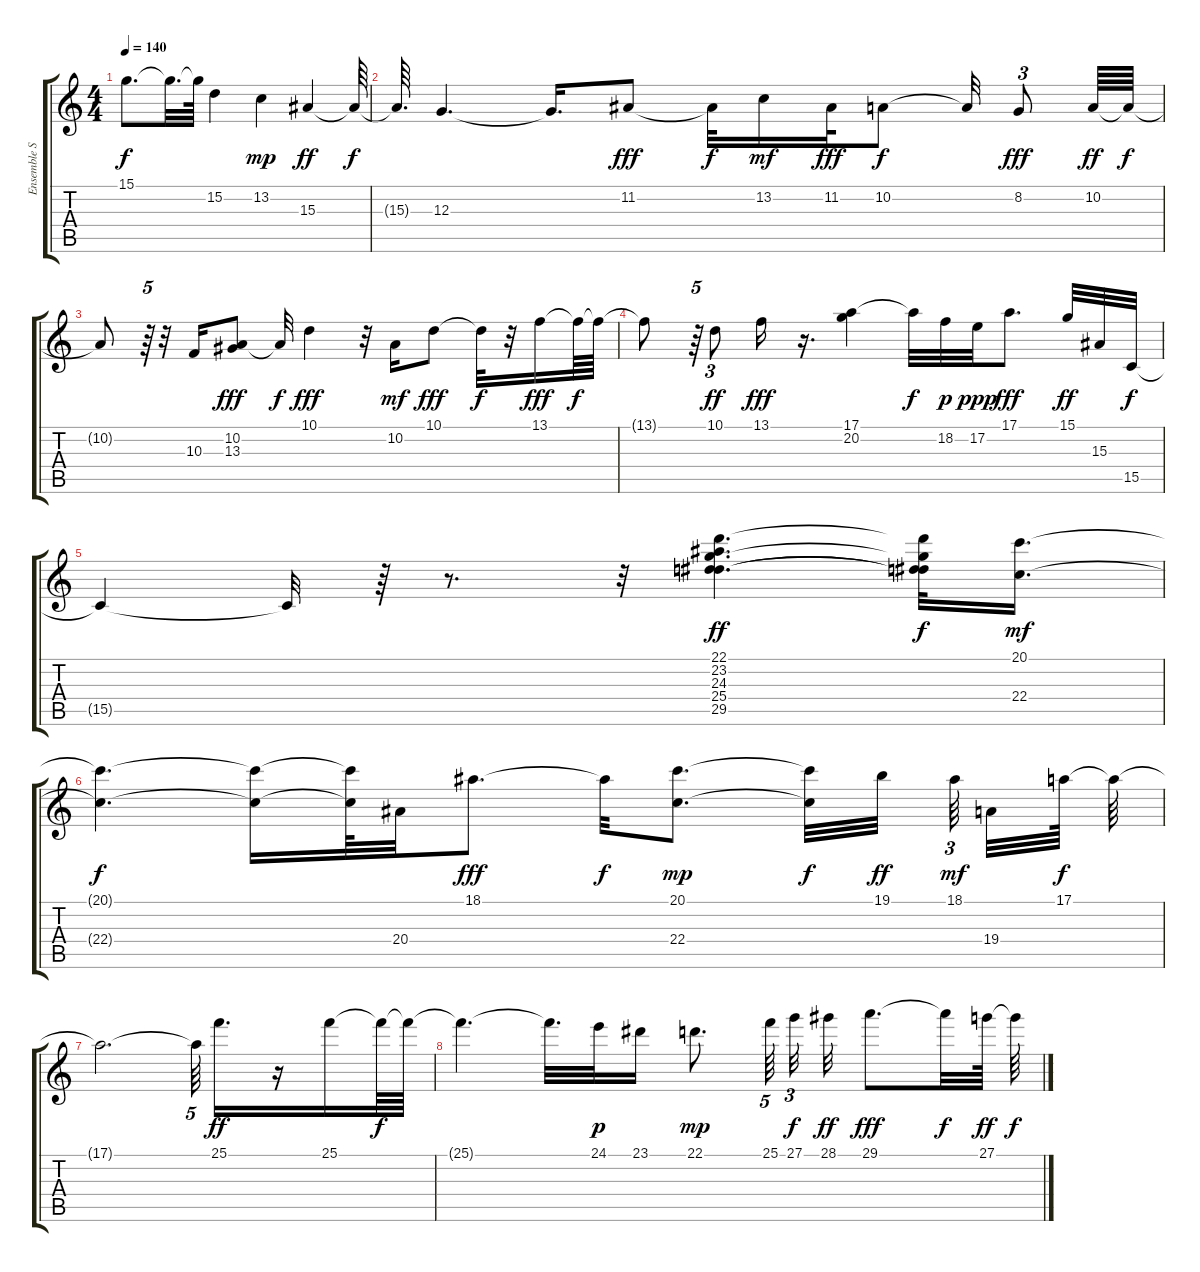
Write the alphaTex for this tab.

\track ("Ensemble Strings" "Ensemble S") {instrument stringensemble1}
\staff {score tabs}
\tuning (E4 B3 G3 D3 A2 E2) {hide}
\ts (4 4)
\tempo 140
\clef g2
\ks c
15.1{t}.8{d dy f} 15.1{t}.32{d} 15.1{t}.64 15.2.4 13.2.4{dy mp} 15.3.4{dy ff} 15.3{t}.64{dy f} |
15.3{t}.64{d} 12.3.4{d} 12.3{t}.16{d} 11.2.8{dy fff} 11.2{t}.32{dy f} 13.2.16{dy mf} 11.2.32{dy fff} 10.2.8{dy f} 10.2{t}.32 8.2.8{tu (3 2) dy fff} 10.2.64{dy ff} 10.2{t}.64{dy f} |
10.2{t}.8 r.64{tu (5 4)} r.32 10.3.16 (10.2 13.3).8{dy fff} 10.2{t}.32{dy f} 10.1.4{dy fff} r.32 10.2.16{dy mf} 10.1.8{dy fff} 10.1{t}.32{dy f} r.32 13.1.16{dy fff} 13.1{t}.64{dy f} 13.1{t}.64 |
13.1{t}.8 r.64{tu (5 4)} 10.1.8{tu (3 2) dy ff} 13.1.16{dy fff} r.16{d} (17.1 20.2).4 17.1{t}.32{dy f} 18.2.32{dy p} 17.2.32{dy ppp} 17.1.8{d dy fff} 15.1.32{dy ff} 15.3.32 15.5.32{dy f} |
15.5{t}.4 15.5{t}.32 r.64 r.8{d} r.32 (22.1 23.2 24.3 25.4 29.5).4{d dy ff} (22.1{t} 24.3{t} 25.4{t} 29.5{t}).32{dy f} (20.1 22.4).16{d dy mf} |
(20.1{t} 22.4{t}).4{d dy f} (20.1{t} 22.4{t}).16 (20.1{t} 22.4{t}).64 20.4.32 18.1.8{d dy fff} 18.1{t}.32{dy f} (20.1 22.4).8{d dy mp} (20.1{t} 22.4{t}).32{dy f} 19.1.32{dy ff} 18.1.64{tu (3 2) dy mf} 19.4.32 17.1.64{dy f} 17.1{t}.64 |
17.1{t}.2{d} 17.1{t}.64{tu (5 4)} 25.1.16{d dy ff} r.16 25.1.16 25.1{t}.64{dy f} 25.1{t}.64 |
25.1{t}.4{d} 25.1{t}.32{d} 24.1.32{dy p} 23.1.16 22.1.8{d dy mp} 25.1.64{tu (5 4)} 27.1.32{tu (3 2) dy f} 28.1.32{dy ff} 29.1.8{d dy fff} 29.1{t}.32{dy f} 27.1.64{dy ff} 27.1{t}.64{dy f}
